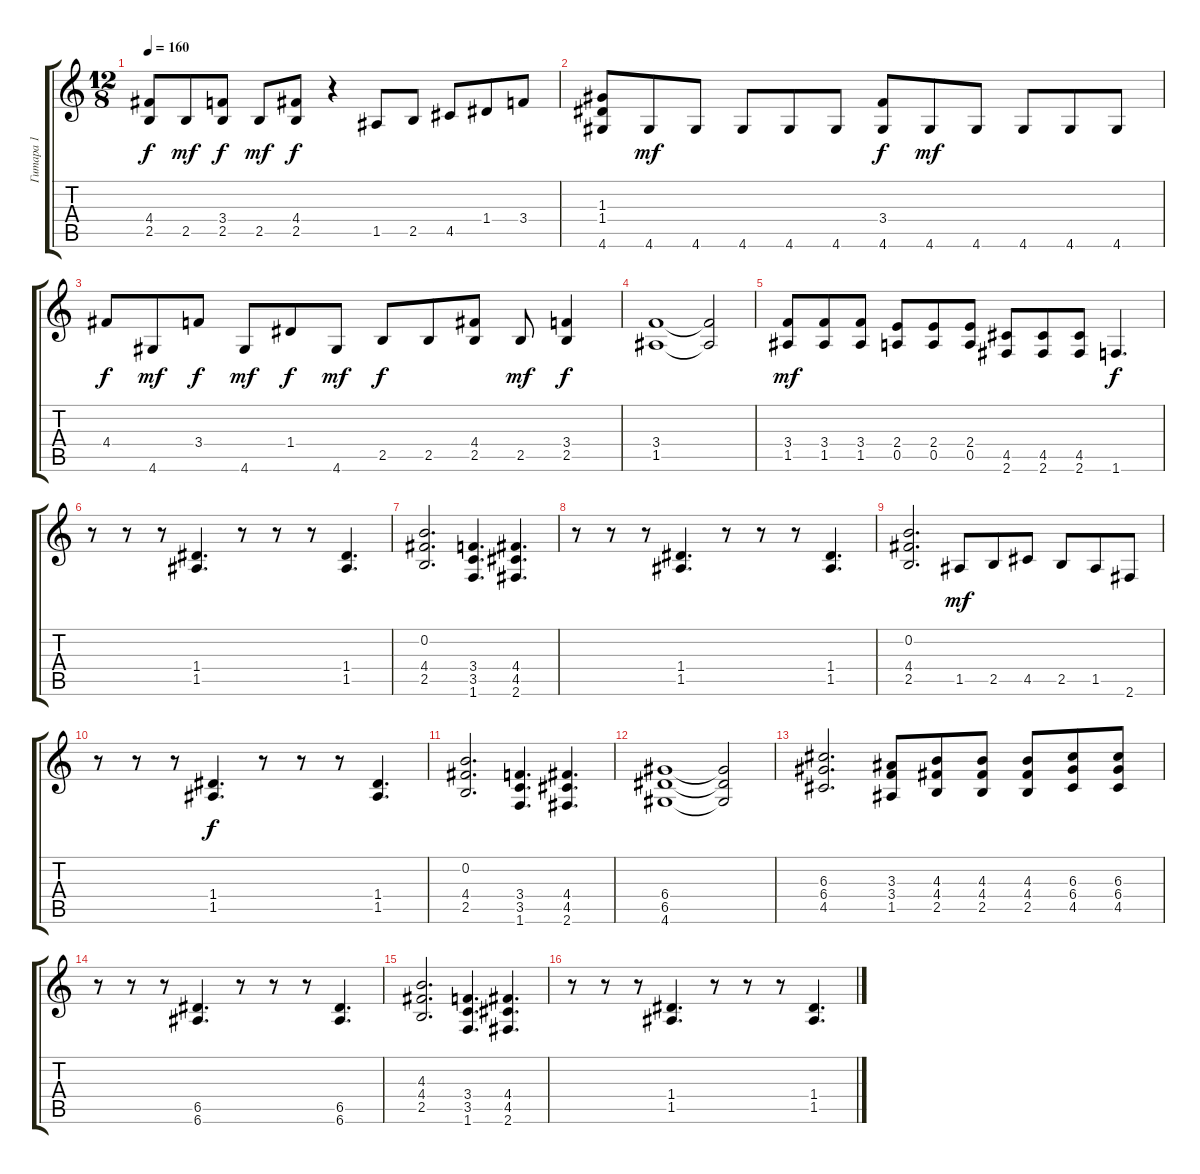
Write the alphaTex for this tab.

\track ("Гитара 1" "Гитара 1") {instrument overdrivenguitar}
\staff {score tabs}
\tuning (E4 B3 G3 D3 A2 E2) {hide}
\ts (12 8)
\tempo 160
\clef g2
\ks c
(4.4 2.5).8{dy f} 2.5.8{dy mf} (3.4 2.5).8{dy f} 2.5.8{dy mf} (4.4 2.5).8{dy f} r.4 1.5.8 2.5.8 4.5.8 1.4.8 3.4.8 |
(1.3 1.4 4.6).8 4.6.8{dy mf} 4.6.8 4.6.8 4.6.8 4.6.8 (3.4 4.6).8{dy f} 4.6.8{dy mf} 4.6.8 4.6.8 4.6.8 4.6.8 |
4.4.8{dy f} 4.6.8{dy mf} 3.4.8{dy f} 4.6.8{dy mf} 1.4.8{dy f} 4.6.8{dy mf} 2.5.8{dy f} 2.5.8 (4.4 2.5).8 2.5.8{dy mf} (3.4 2.5).4{dy f} |
(3.4 1.5).1 (3.4{t} 1.5{t}).2 |
(3.4 1.5).8{dy mf} (3.4 1.5).8 (3.4 1.5).8 (2.4 0.5).8 (2.4 0.5).8 (2.4 0.5).8 (4.5 2.6).8 (4.5 2.6).8 (4.5 2.6).8 1.6.4{d dy f} |
r.8 r.8 r.8 (1.4 1.5).4{d} r.8 r.8 r.8 (1.4 1.5).4{d} |
(0.2 4.4 2.5).2{d} (3.4 3.5 1.6).4{d} (4.4 4.5 2.6).4{d} |
r.8 r.8 r.8 (1.4 1.5).4{d} r.8 r.8 r.8 (1.4 1.5).4{d} |
(0.2 4.4 2.5).2{d} 1.5.8{dy mf} 2.5.8 4.5.8 2.5.8 1.5.8 2.6.8 |
r.8 r.8 r.8 (1.4 1.5).4{d dy f} r.8 r.8 r.8 (1.4 1.5).4{d} |
(0.2 4.4 2.5).2{d} (3.4 3.5 1.6).4{d} (4.4 4.5 2.6).4{d} |
(6.4 6.5 4.6).1 (6.4{t} 6.5{t} 4.6{t}).2 |
(6.3 6.4 4.5).2{d} (3.3 3.4 1.5).8 (4.3 4.4 2.5).8 (4.3 4.4 2.5).8 (4.3 4.4 2.5).8 (6.3 6.4 4.5).8 (6.3 6.4 4.5).8 |
r.8 r.8 r.8 (6.5 6.6).4{d} r.8 r.8 r.8 (6.5 6.6).4{d} |
(4.3 4.4 2.5).2{d} (3.4 3.5 1.6).4{d} (4.4 4.5 2.6).4{d} |
r.8 r.8 r.8 (1.4 1.5).4{d} r.8 r.8 r.8 (1.4 1.5).4{d}
